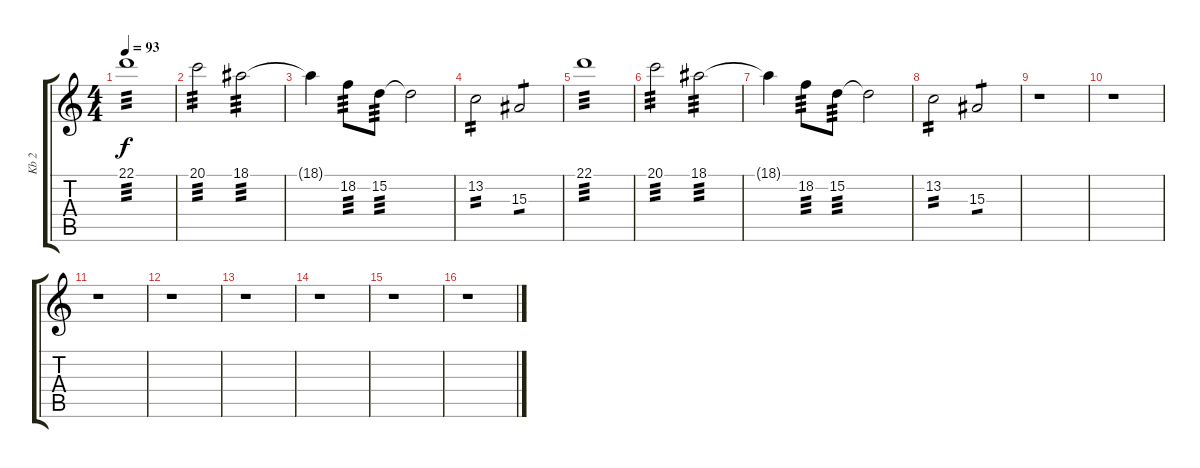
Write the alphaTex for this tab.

\track ("Kb 2" "Kb 2") {instrument marimba}
\staff {score tabs}
\tuning (E4 B3 G3 D3 A2 E2) {hide}
\ts (4 4)
\tempo 93
\clef g2
\ks c
22.1.1{tp 3 dy f} |
20.1.2{tp 3} 18.1.2{tp 3} |
18.1{t}.4 18.2.8{tp 3} 15.2.8{tp 3} 15.2{t}.2 |
13.2.2{tp 2} 15.3.2{tp 1} |
22.1.1{tp 3} |
20.1.2{tp 3} 18.1.2{tp 3} |
18.1{t}.4 18.2.8{tp 3} 15.2.8{tp 3} 15.2{t}.2 |
13.2.2{tp 2} 15.3.2{tp 1} |
r.1 |
r.1 |
r.1 |
r.1 |
r.1 |
r.1 |
r.1 |
r.1
